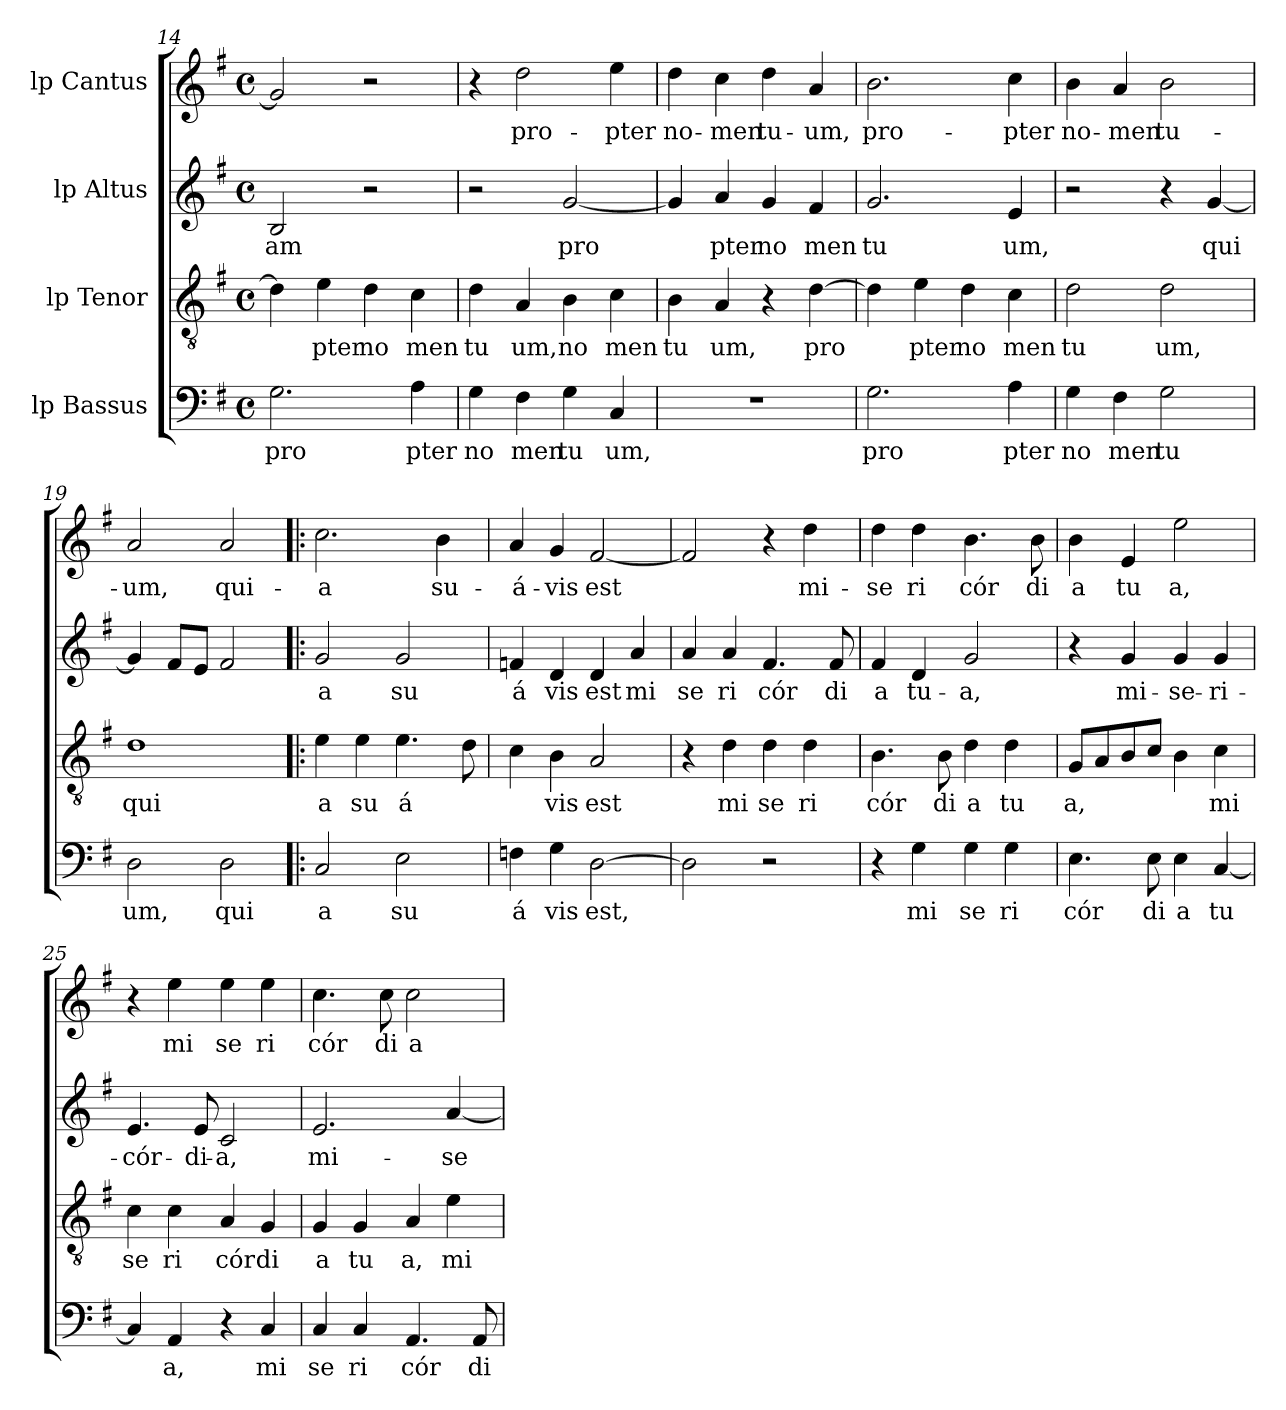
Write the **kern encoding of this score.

**kern	**text	**kern	**text	**kern	**text	**kern	**text
*part4	*part4	*part3	*part3	*part2	*part2	*part1	*part1
*staff4	*staff4	*staff3	*staff3	*staff2	*staff2	*staff1	*staff1
*I"lp Bassus	*	*I"lp Tenor	*	*I"lp Altus	*	*I"lp Cantus	*
*clefF4	*	*clefGv2	*	*clefG2	*	*clefG2	*
*k[f#]	*	*k[f#]	*	*k[f#]	*	*k[f#]	*
*G:	*	*G:	*	*G:	*	*G:	*
*M4/4	*	*M4/4	*	*M4/4	*	*M4/4	*
*met(c)	*	*met(c)	*	*met(c)	*	*met(c)	*
=14	=14	=14	=14	=14	=14	=14	=14
!	!LO:LY:b:cj	!	!	!	!LO:LY:b:cj	!	!
2.G\	pro	4d\]	.	2B/	am	2g/]	.
!	!	!	!LO:LY:b:cj	!	!	!	!
.	.	4e\	pter	.	.	.	.
!	!	!	!LO:LY:b:cj	!	!	!	!
.	.	4d\	no	2r	.	2r	.
!	!LO:LY:b:cj	!	!LO:LY:b:cj	!	!	!	!
4A\	pter	4c\	men	.	.	.	.
=15	=15	=15	=15	=15	=15	=15	=15
!	!LO:LY:b:cj	!	!LO:LY:b:cj	!	!	!	!
4G\	no	4d\	tu	2r	.	4r	.
!	!LO:LY:b:cj	!	!LO:LY:b:cj	!	!	!	!LO:LY:b:cj
4F#\	men	4A/	um,	.	.	2dd\	pro-
!	!LO:LY:b:cj	!	!LO:LY:b:cj	!	!LO:LY:b:cj	!	!
4G\	tu	4B\	no	[<2g/	pro	.	.
!	!LO:LY:b:cj	!	!LO:LY:b:cj	!	!	!	!LO:LY:b:cj
4C/	um,	4c\	men	.	.	4ee\	-pter
=16	=16	=16	=16	=16	=16	=16	=16
!	!	!	!LO:LY:b:cj	!	!	!	!LO:LY:b:cj
1r	.	4B\	tu	4g/]	.	4dd\	no-
!	!	!	!LO:LY:b:cj	!	!LO:LY:b:cj	!	!LO:LY:b:cj
.	.	4A/	um,	4a/	pter	4cc\	-men
!	!	!	!	!	!LO:LY:b:cj	!	!LO:LY:b:cj
.	.	4r	.	4g/	no	4dd\	tu-
!	!	!	!LO:LY:b:cj	!	!LO:LY:b:cj	!	!LO:LY:b:cj
.	.	[>4d\	pro	4f#/	men	4a/	-um,
=17	=17	=17	=17	=17	=17	=17	=17
!	!LO:LY:b:cj	!	!	!	!LO:LY:b:cj	!	!LO:LY:b:cj
2.G\	pro	4d\]	.	2.g/	tu	2.b\	pro-
!	!	!	!LO:LY:b:cj	!	!	!	!
.	.	4e\	pter	.	.	.	.
!	!	!	!LO:LY:b:cj	!	!	!	!
.	.	4d\	no	.	.	.	.
!	!LO:LY:b:cj	!	!LO:LY:b:cj	!	!LO:LY:b:cj	!	!LO:LY:b:cj
4A\	pter	4c\	men	4e/	um,	4cc\	-pter
!!LO:PB:g=z
=18	=18	=18	=18	=18	=18	=18	=18
!	!LO:LY:b:cj	!	!LO:LY:b:cj	!	!	!	!LO:LY:b:cj
4G\	no	2d\	tu	2r	.	4b\	no-
!	!LO:LY:b:cj	!	!	!	!	!	!LO:LY:b:cj
4F#\	men	.	.	.	.	4a/	-men
!	!LO:LY:b:cj	!	!LO:LY:b:cj	!	!	!	!LO:LY:b:cj
2G\	tu	2d\	um,	4r	.	2b\	tu-
!	!	!	!	!	!LO:LY:b	!	!
.	.	.	.	[<4g/	qui	.	.
=19	=19	=19	=19	=19	=19	=19	=19
!	!LO:LY:b:cj	!	!LO:LY:b:cj	!	!	!	!LO:LY:b:cj
2D\	um,	1d	qui	4g/]	.	2a/	-um,
.	.	.	.	8f#/L	.	.	.
.	.	.	.	8e/J	.	.	.
!	!LO:LY:b:cj	!	!	!	!	!	!LO:LY:b:cj
2D\	qui	.	.	2f#/	.	2a/	qui-
=20!|:	=20!|:	=20!|:	=20!|:	=20!|:	=20!|:	=20!|:	=20!|:
!	!LO:LY:b:cj	!	!LO:LY:b:cj	!	!LO:LY:b:cj	!	!LO:LY:b:cj
2C/	a	4e\	a	2g/	a	2.cc\	-a
!	!	!	!LO:LY:b:cj	!	!	!	!
.	.	4e\	su	.	.	.	.
!	!LO:LY:b:cj	!	!LO:LY:b:cj	!	!LO:LY:b:cj	!	!
2E\	su	4.e\	á	2g/	su	.	.
!	!	!	!	!	!	!	!LO:LY:b:cj
.	.	.	.	.	.	4b\	su-
.	.	8d\	.	.	.	.	.
=21	=21	=21	=21	=21	=21	=21	=21
!	!LO:LY:b:cj	!	!	!	!LO:LY:b:cj	!	!LO:LY:b:cj
4Fn\	á	4c\	.	4fn/	á	4a/	-á-
!	!LO:LY:b:cj	!	!LO:LY:b:cj	!	!LO:LY:b:cj	!	!LO:LY:b:cj
4G\	vis	4B\	vis	4d/	vis	4g/	-vis
!	!LO:LY:b:cj	!	!LO:LY:b:cj	!	!LO:LY:b:cj	!	!LO:LY:b:cj
[>2D\	est,	2A/	est	4d/	est	[<2f#/	est
!	!	!	!	!	!LO:LY:b:cj	!	!
.	.	.	.	4a/	mi	.	.
=22	=22	=22	=22	=22	=22	=22	=22
!	!	!	!	!	!LO:LY:b:cj	!	!
2D\]	.	4r	.	4a/	se	2f#/]	.
!	!	!	!LO:LY:b:cj	!	!LO:LY:b:cj	!	!
.	.	4d\	mi	4a/	ri	.	.
!	!	!	!LO:LY:b:cj	!	!LO:LY:b:cj	!	!
2r	.	4d\	se	4.f#/	cór	4r	.
!	!	!	!LO:LY:b:cj	!	!	!	!LO:LY:b:cj
.	.	4d\	ri	.	.	4dd\	mi-
!	!	!	!	!	!LO:LY:b:cj	!	!
.	.	.	.	8f#/	di	.	.
!!LO:LB:g=z
=23	=23	=23	=23	=23	=23	=23	=23
!	!	!	!LO:LY:b:cj	!	!LO:LY:b:cj	!	!LO:LY:b:cj
4r	.	4.B\	cór	4f#/	a	4dd\	-se
!	!LO:LY:b:cj	!	!	!	!LO:LY:b:cj	!	!LO:LY:b:cj
4G\	mi	.	.	4d/	tu-	4dd\	ri
!	!	!	!LO:LY:b:cj	!	!	!	!
.	.	8B\	di	.	.	.	.
!	!LO:LY:b:cj	!	!LO:LY:b:cj	!	!LO:LY:b:cj	!	!LO:LY:b:cj
4G\	se	4d\	a	2g/	-a,	4.b\	cór
!	!LO:LY:b:cj	!	!LO:LY:b:cj	!	!	!	!
4G\	ri	4d\	tu	.	.	.	.
!	!	!	!	!	!	!	!LO:LY:b:cj
.	.	.	.	.	.	8b\	di
=24	=24	=24	=24	=24	=24	=24	=24
!	!LO:LY:b:cj	!	!LO:LY:b:cj	!	!	!	!LO:LY:b:cj
4.E\	cór	8G/L	a,	4r	.	4b\	a
.	.	8A/	.	.	.	.	.
!	!	!	!	!	!LO:LY:b:cj	!	!LO:LY:b:cj
.	.	8B/	.	4g/	mi-	4e/	tu
!	!LO:LY:b:cj	!	!	!	!	!	!
8E\	di	8c/J	.	.	.	.	.
!	!LO:LY:b:cj	!	!	!	!LO:LY:b:cj	!	!LO:LY:b:cj
4E\	a	4B\	.	4g/	-se-	2ee\	a,
!	!LO:LY:b:cj	!	!LO:LY:b:cj	!	!LO:LY:b:cj	!	!
[<4C/	tu	4c\	mi	4g/	-ri-	.	.
=25	=25	=25	=25	=25	=25	=25	=25
!	!	!	!LO:LY:b:cj	!	!LO:LY:b:cj	!	!
4C/]	.	4c\	se	4.e/	-cór-	4r	.
!	!LO:LY:b:cj	!	!LO:LY:b:cj	!	!	!	!LO:LY:b:cj
4AA/	a,	4c\	ri	.	.	4ee\	mi
!	!	!	!	!	!LO:LY:b:cj	!	!
.	.	.	.	8e/	-di-	.	.
!	!	!	!LO:LY:b:cj	!	!LO:LY:b:cj	!	!LO:LY:b:cj
4r	.	4A/	cór	2c/	-a,	4ee\	se
!	!LO:LY:b:cj	!	!LO:LY:b:cj	!	!	!	!LO:LY:b:cj
4C/	mi	4G/	di	.	.	4ee\	ri
=26	=26	=26	=26	=26	=26	=26	=26
!	!LO:LY:b:cj	!	!LO:LY:b:cj	!	!LO:LY:b:cj	!	!LO:LY:b:cj
4C/	se	4G/	a	2.e/	mi-	4.cc\	cór
!	!LO:LY:b:cj	!	!LO:LY:b:cj	!	!	!	!
4C/	ri	4G/	tu	.	.	.	.
!	!	!	!	!	!	!	!LO:LY:b:cj
.	.	.	.	.	.	8cc\	di
!	!LO:LY:b:cj	!	!LO:LY:b:cj	!	!	!	!LO:LY:b:cj
4.AA/	cór	4A/	a,	.	.	2cc\	a
!	!	!	!LO:LY:b:cj	!	!LO:LY:b:cj	!	!
.	.	4e\	mi	[<4a/	-se-	.	.
!	!LO:LY:b:cj	!	!	!	!	!	!
8AA/	di	.	.	.	.	.	.
=	=	=	=	=	=	=	=
*-	*-	*-	*-	*-	*-	*-	*-
